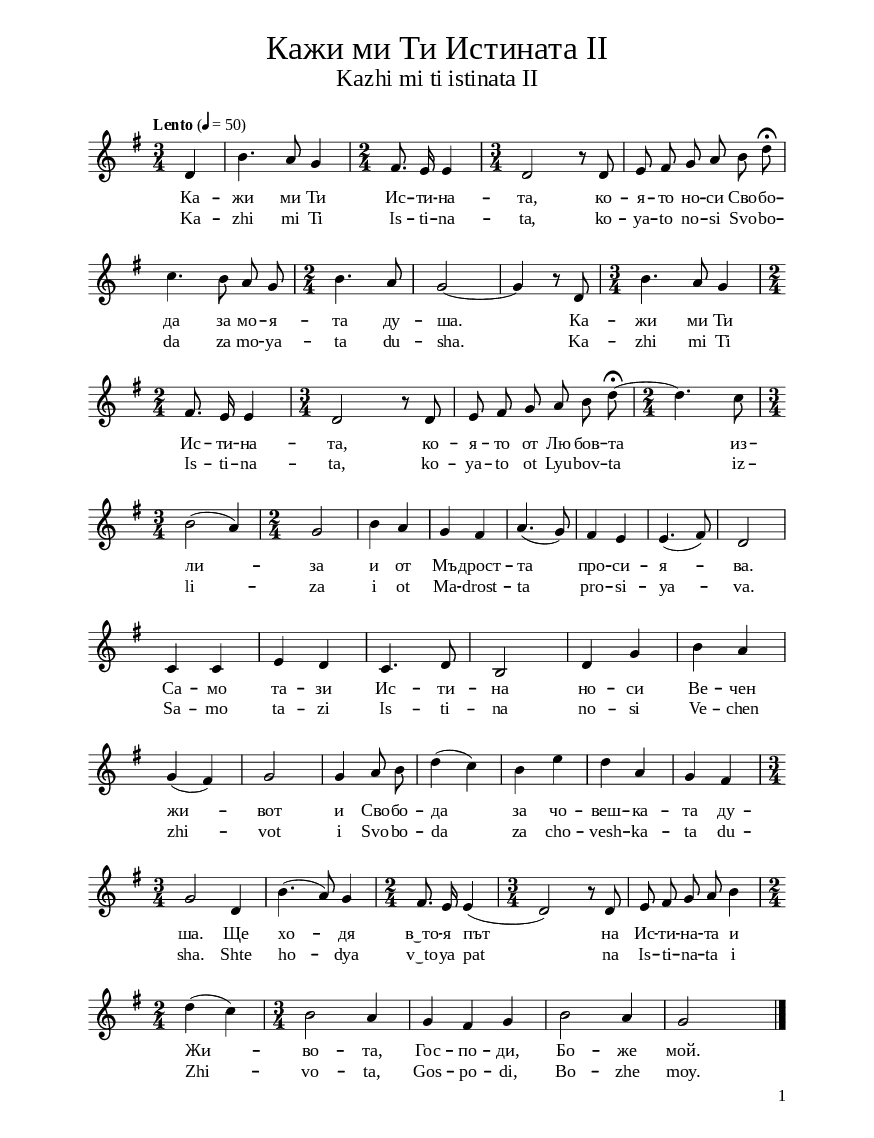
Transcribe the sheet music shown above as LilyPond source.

\version "2.22.1"

% include paper part and global functions
\include "include/globals.ily"

\bookpart {
  \include "include/bookpart-paper.ily"
  \score {
    \include "include/score-layout.ily"

    \new Voice \absolute {
      \clef treble
      \key g \major
      \time 3/4
      \tempoFunc "Lento" 4 "50"
      \autoBeamOff

      \partial 4
      d'4 | % 2
      b'4.  a'8  g'4 | % 3
      \time 2/4  | % 3
      fis'8.  e'16  e'4 | % 4
      \time 3/4  | % 4
      d'2 r8  d'8 | % 5
      e'8  fis'8  g'8  a'8
      b'8  d''8 ^\fermata \break | % 6
      c''4.  b'8  a'8  g'8 | % 7
      \time 2/4  | % 7
      b'4.  a'8 | % 8
      g'2 ~ | % 9
      g'4 r8  d'8 |
      \time 3/4  |
      b'4.  a'8  g'4 \break | % 11
      \time 2/4  | % 11
      fis'8.  e'16  e'4  | % 12
      \time 3/4  | % 12
      d'2 r8  d'8 | % 13
      e'8  fis'8  g'8  a'8
      b'8  d''8 ~ ^\fermata  \time 2/4 | % 14
     d''4.  c''8 \break | \time 3/4 b'2  (a'4)  | % 16
      
      \time 2/4 g'2   % 17
      b'4  a'4 | % 18
      g'4  fis'4 | % 19
      a'4. (  g'8 ) |
      fis'4  e'4 | % 21
      e'4. (  fis'8 ) | % 22
      d'2 \break | % 23
      c'4  c'4 | % 24
      e'4  d'4 | % 25
      c'4.  d'8 | % 26
      b2 | % 27
      d'4  g'4 | % 28
      b'4  a'4 \break | % 29
      g'4 (  fis'4 ) |
      g'2 | % 31
      g'4  a'8  b'8 | % 32
      d''4 (  c''4 ) | % 33
      b'4  e''4 | % 34
      d''4  a'4 | % 35
      g'4  fis'4 \break | % 36
      \time 3/4  | % 36
      g'2  d'4 | % 37
      b'4. (  a'8 )  g'4 | % 38
      \time 2/4  | % 38
      fis'8.  e'16  e'4 ( | % 39
      \time 3/4  | % 39
      d'2 ) r8  d'8 |
      e'8  fis'8  g'8  a'8
      b'4 \break | % 41
      \time 2/4  | % 41
      d''4 (  c''4 ) | % 42
      \time 3/4  | % 42
      b'2  a'4 | % 43
      g'4  fis'4  g'4 | % 44
      b'2  a'4 | % 45
      g'2 s4 \bar "|."



    }

    \addlyrics {
      Ка -- жи ми Ти Ис -- ти -- на -- та,
      ко -- я -- то но -- си Сво -- бо --
      да за мо -- я -- та ду -- ша.
      Ка -- жи ми Ти Ис -- ти -- на -- та,
      ко -- я -- то от Лю -- бов -- та
      из -- ли --  за и от Мъ --
      дрост -- та  про -- си -- я --
      ва. Са -- мо та -- зи Ис -- ти -- на
      но -- си Ве -- чен жи -- вот и
      Сво -- бо -- да  за чо -- веш --
      ка -- та ду -- ша. Ще хо -- дя
      в‿то -- я път  на Ис -- ти --
      на -- та и Жи -- во -- та, Гос --
      по -- ди, Бо -- же мой. Ка -- жи ми
      Ти Ис -- ти -- на -- та, ко -- я --
      то но -- си Сво -- бо -- да за мо
      -- я -- та ду -- ша.}
      \addlyrics {
        Ka -- zhi mi Ti Is -- ti -- na -- ta,
        ko -- ya -- to no -- si Svo -- bo --
        da za mo -- ya -- ta du -- sha.
        Ka -- zhi mi Ti Is -- ti -- na -- ta,
        ko -- ya -- to ot Lyu -- bov -- ta
        iz -- li --  za i ot Ma --
        drost -- ta  pro -- si -- ya --
        va. Sa -- mo ta -- zi Is -- ti -- na
        no -- si Ve -- chen zhi -- vot i
        Svo -- bo -- da  za cho -- vesh --
        ka -- ta du -- sha. Shte ho -- dya
        v‿to -- ya pat  na Is -- ti --
        na -- ta i Zhi -- vo -- ta, Gos --
        po -- di, Bo -- zhe moy. Ka -- zhi mi
        Ti Is -- ti -- na -- ta, ko -- ya --
        to no -- si Svo -- bo -- da za mo
        -- ya -- ta du -- sha.}

        \header {
          title = \titleFunc "Кажи ми Ти Истината II" "Kazhi mi ti istinata II"
        }

        \midi{}

      } % score



      % include foreign translation(s) of the song
      \version "2.18.2"

%\markup {  \vspace #1.9 }

\markup {  \hspace #25   \huge\bold "Sage du mir die Wahrheit"  }

\markup {
  \hspace #1
  \fontsize #+1 {

    \halign #-1.5 {


      \column {
        \line { " " }


        \line { " "Sage du mir die Wahrheit,}

        \line { " "die Freiheit bringt für meine Seele. }

        \line { " " Sage mir die Wahrheit, die aus der Liebe kommt}

        \line { " "        und aus der Weisheit strahlt.}

        \line { " "  Nur diese Wahrheit bringt  das ewige Leben }
        \line { " "  und Freiheit für die Menschliche Seele.  }
        \line { " " Ich werde auf diesem Weg der Wahrheit und des Lebens gehen}
        \line { " " oh, Herr, mein Gott. }
        \line { " "  }






      }

    }
  }
}
%}


    } % bookpart

    % Più mosso
    %
